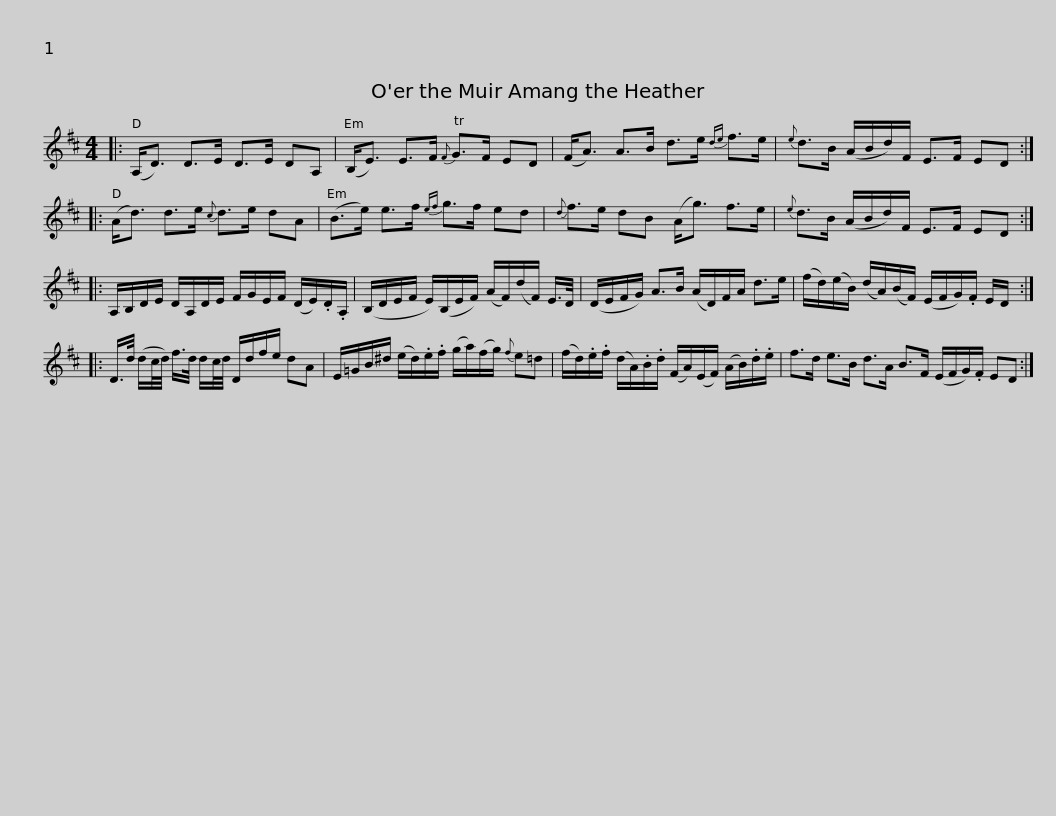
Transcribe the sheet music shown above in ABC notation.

X:1
L:1/8
M:4/4
I:linebreak $
K:D
V:1 treble
V:1
|: (A,<D) D>E D>E DA, | (B,<E) E>F{F} TG>F ED | (F<A) A>B d>e{de} f>e |{e} d>B (A/B/d/)F/ E>F ED ::$ (A<d) d>e{c} d>e dA | %5
 (B>e) e>f{ef} g>f ed |{d} f>e dB (A<g) f>e |{e} d>B (A/B/d/)F/ E>F ED ::$ A,/B,/D/E/ D/A,/D/E/ F/G/E/F/ (D/E/).D/.A,/ | (B,/D/E/F/ E/)(B,/E/F/) (A/F/)(d/F/) E/>D/ | %10
 (D/E/F/G/) A>B (A/D/)F/A/ d>e |$ (f/d/)(e/B/) (d/A/)(B/F/) (E/F/G/).F/ E/D/ :: D/>d/ (d/c/4d/4) f/>d/ d/c/4d/4 D/d/f/e/ dA |$ E/=G/B/^d/ (e/d/).e/.f/ (g/a/)(f/g/){f} e=d | (f/d/).e/.f/ (d/A/).B/.d/ (F/A/)(E/F/) (A/B/).d/.e/ |$ %15
 f>d e>B d>A B>F (E/F/G/).F/ ED :| %16
